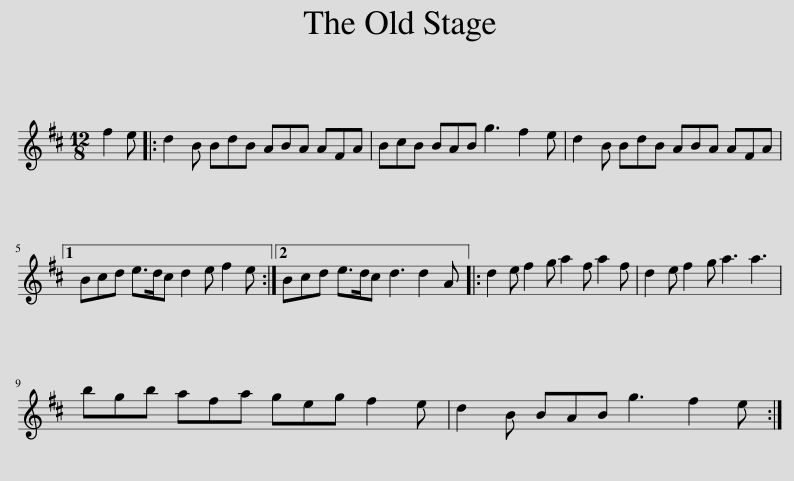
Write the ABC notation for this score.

X:1
L:1/8
M:12/8
I:linebreak $
K:D
V:1 treble
V:1
 f2 e |: d2 B BdB ABA AFA | BcB BAB g3 f2 e | d2 B BdB ABA AFA |1$ Bcd e>dc d2 e f2 e :|2 %5
 Bcd e>dc d3 d2 A |: d2 e f2 g a2 f a2 f | d2 e f2 g a3 a3 |$ bgb afa geg f2 e | d2 B BAB g3 f2 e :| %10
